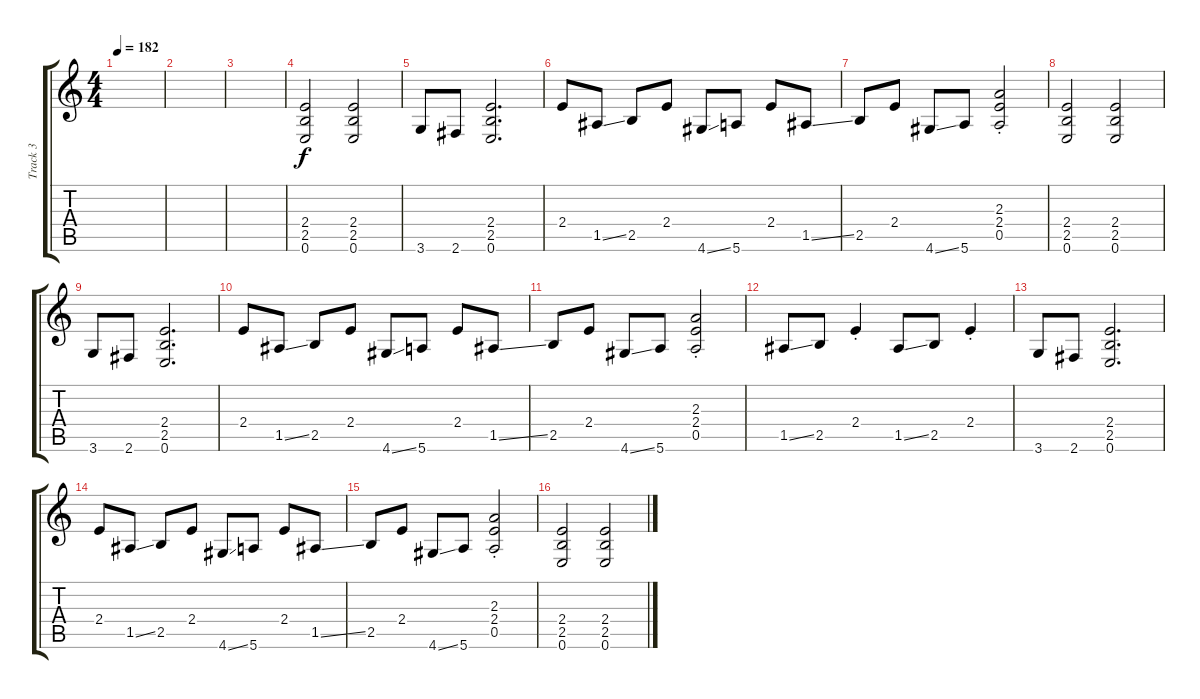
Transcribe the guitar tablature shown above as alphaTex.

\track ("Track 3" "Track 3") {instrument overdrivenguitar}
\staff {score tabs}
\tuning (E4 B3 G3 D3 A2 E2) {hide}
\ts (4 4)
\tempo 182
\clef g2
\ks c
|
|
|
(2.4 2.5 0.6).2 (2.4 2.5 0.6).2 |
3.6.8 2.6.8 (2.4 2.5 0.6).2{d} |
2.4.8 1.5{ss}.8 2.5.8 2.4.8 4.6{ss}.8 5.6.8 2.4.8 1.5{ss}.8 |
2.5.8 2.4.8 4.6{ss}.8 5.6.8 (2.3{st} 2.4{st} 0.5{st}).2 |
(2.4 2.5 0.6).2 (2.4 2.5 0.6).2 |
3.6.8 2.6.8 (2.4 2.5 0.6).2{d} |
2.4.8 1.5{ss}.8 2.5.8 2.4.8 4.6{ss}.8 5.6.8 2.4.8 1.5{ss}.8 |
2.5.8 2.4.8 4.6{ss}.8 5.6.8 (2.3{st} 2.4{st} 0.5{st}).2 |
1.5{ss}.8 2.5.8 2.4{st}.4 1.5{ss}.8 2.5.8 2.4{st}.4 |
3.6.8 2.6.8 (2.4 2.5 0.6).2{d} |
2.4.8 1.5{ss}.8 2.5.8 2.4.8 4.6{ss}.8 5.6.8 2.4.8 1.5{ss}.8 |
2.5.8 2.4.8 4.6{ss}.8 5.6.8 (2.3{st} 2.4{st} 0.5{st}).2 |
(2.4 2.5 0.6).2 (2.4 2.5 0.6).2
